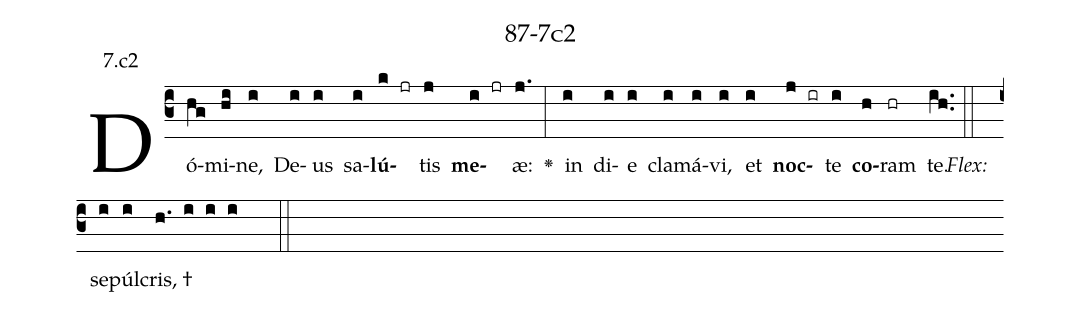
name: 87-7c2;
annotation: 7.c2;
%%
(c3)Dó(hg)mi(hi)ne,(i) De(i)us(i) sa(i)<b>lú</b>(k jr)tis(j) <b>me</b>(i jr)æ:(j.) <v>\greheightstar</v>(:) in(i) di(i)e(i) cla(i)má(i)vi,(i) et(i) <b>noc</b>(j ir)te(i) <b>co</b>(h)ram(hr) te.(ih..) (::)
<i>Flex:</i>()  se(i)púl(i)cris, †(h. i i i  ::)

%E(i) u(i) o(j) u(i) a(h) e.(ih..) (::)
